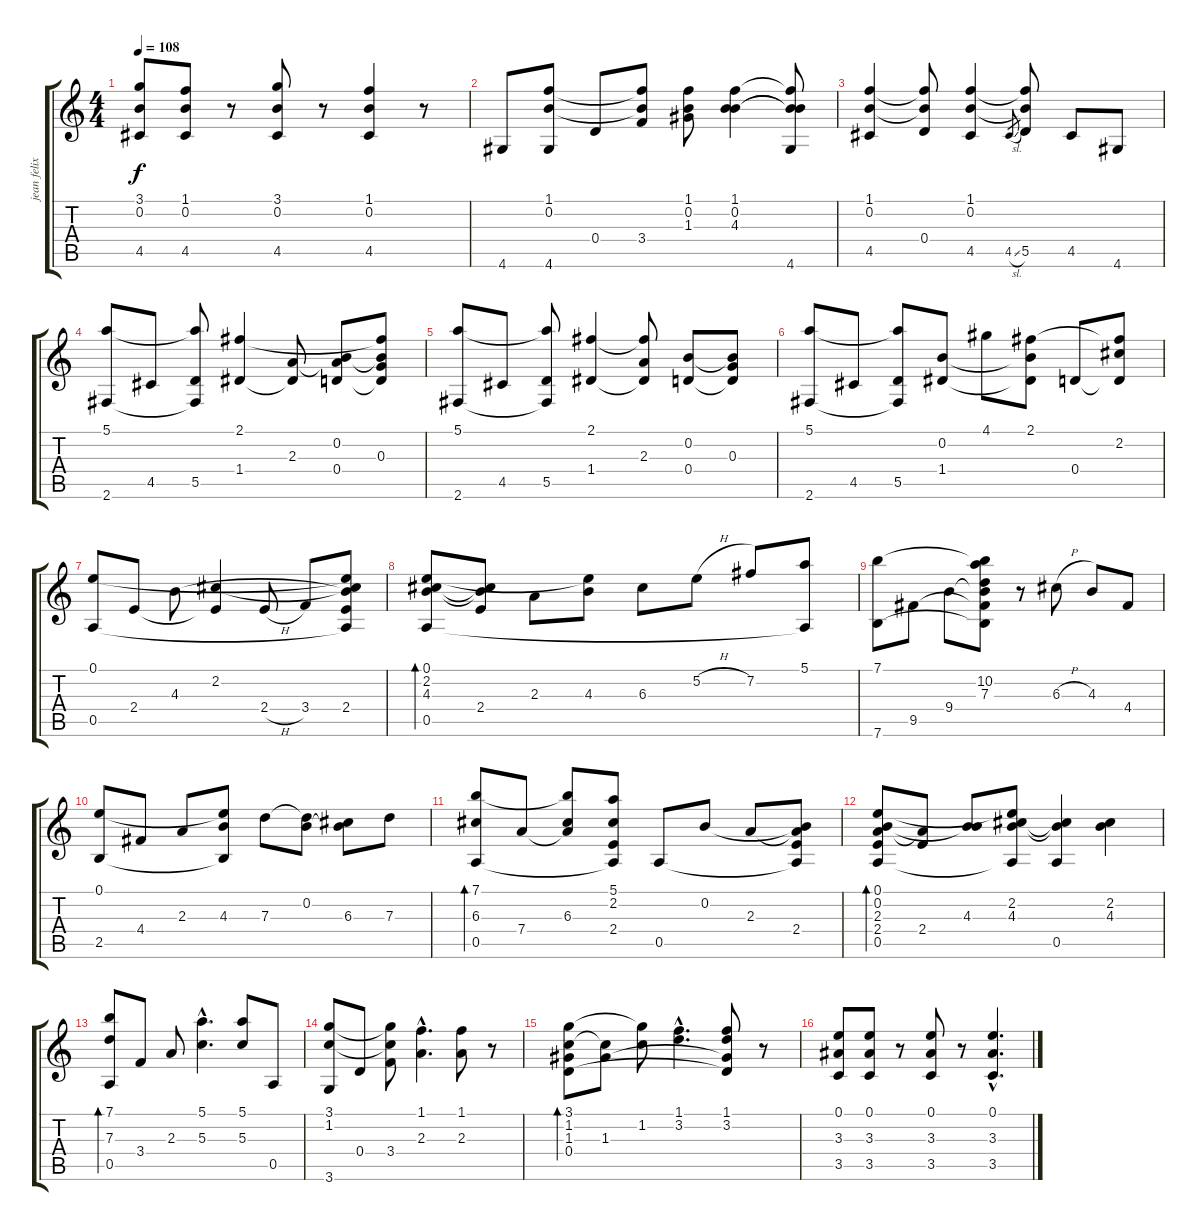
\track ("jean felix lalanne" "jean felix") {instrument acousticguitarnylon}
\staff {score tabs}
\tuning (E4 B3 G3 D3 A2 E2) {hide}
\ts (4 4)
\tempo 108
\clef g2
\ks c
(3.1 0.2 4.5).8{dy f} (1.1 0.2 4.5).8 r.8 (3.1 0.2 4.5).8 r.8 (1.1 0.2 4.5).4 r.8 |
4.6.8 (1.1 0.2 4.6).8 0.4.8 (1.1{t} 0.2{t} 3.4).8 (1.1 0.2 1.3).8 (1.1 0.2 4.3).4 (1.1{t} 0.2{t} 4.3{t} 4.6).8 |
(1.1 0.2 4.5).4 (1.1{t} 0.2{t} 0.4).8 (1.1 0.2 4.5).4 4.5{sl}.8{gr} (1.1{t} 0.2{t} 5.5).8 4.5.8 4.6.8 |
(5.1 2.6).8 4.5.8 (5.1{t} 5.5 2.6{t}).8 (2.1 1.4).4 (2.3 1.4{t}).8 (0.2 2.3{t} 0.4).8 (2.1{t} 0.2{t} 0.3 0.4{t}).8 |
(5.1 2.6).8 4.5.8 (5.1{t} 5.5 2.6{t}).8 (2.1 1.4).4 (2.1{t} 2.3 1.4{t}).8 (0.2 0.4).8 (0.2{t} 0.3 0.4{t}).8 |
(5.1 2.6).8 4.5.8 (5.1{t} 5.5 2.6{t}).8 (0.2 1.4).8 4.1.8 (2.1 0.2{t} 1.4{t}).8 0.4.8 (2.1{t} 2.2 0.4{t}).8 |
(0.1 0.5).8 2.4.8 4.3.8 (2.2 2.4{t}).4 2.4{h}.8 3.4.8 (0.1{t} 2.2{t} 4.3{t} 2.4 0.5{t}).8 |
(0.1 2.2 4.3 0.5).8{bd 120} (2.2{t} 4.3{t} 2.4).8 2.3.8 (0.1{t} 4.3).8 6.3.8 5.2{h}.8 7.2.8 (5.1 0.5{t}).8 |
(7.1 7.6).8 9.5.8 9.4.8 (7.1{t} 10.2 7.3 9.4{t} 9.5{t} 7.6{t}).8 r.8 6.3{h}.8 4.3.8 4.4.8 |
(0.1 2.5).8 4.4.8 2.3.8 (0.1{t} 4.3 2.5{t}).8 7.3.8 (0.2 7.3{t}).8 (0.2{t} 6.3).8 7.3.8 |
(7.1 6.3 0.5).8{bd 240} 7.4.8 (7.1{t} 6.3 7.4{t}).8 (5.1 2.2 2.4 0.5{t}).8 0.5.8 0.2.8 2.3.8 (0.2{t} 2.3{t} 2.4 0.5{t}).8 |
(0.1 0.2 2.3 2.4 0.5).8{bd 60} (2.3{t} 2.4).8 (0.2{t} 4.3).8 (0.1{t} 2.2 4.3 0.5{t}).8 (2.2{t} 4.3{t} 0.5).4 (2.2 4.3).4 |
(7.1 7.3 0.5).8{bd 120} 3.4.8 2.3.8 (5.1{hac} 5.3{hac}).4{d} (5.1 5.3).8 0.5.8 |
(3.1 1.2 3.6).8 0.4.8 (3.1{t} 1.2{t} 3.4).8 (1.1{hac} 2.3{hac}).4{d} (1.1 2.3).8 r.8 |
(3.1 1.2 1.3 0.4).8{bd 120} (1.2{t} 1.3).8 (3.1{t} 1.2).8 (1.1{hac} 3.2{hac}).4{d} (1.1 3.2 1.3{t} 0.4{t}).8 r.8 |
(0.1 3.3 3.5).8 (0.1 3.3 3.5).8 r.8 (0.1 3.3 3.5).8 r.8 (0.1{hac} 3.3{hac} 3.5{hac}).4{d}
